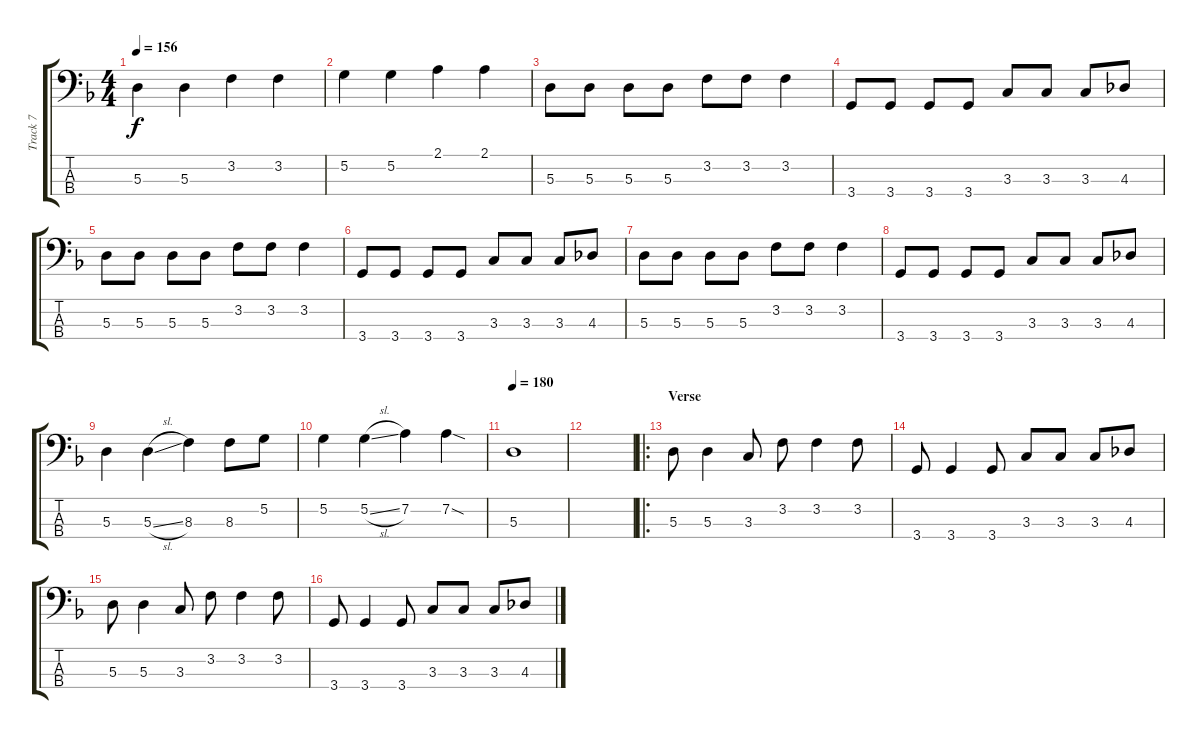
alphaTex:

\track ("Track 7" "Track 7") {instrument electricbasspick}
\staff {score tabs}
\tuning (G2 D2 A1 E1) {hide}
\ts (4 4)
\tempo 156
\clef f4
\ks f
5.3.4{dy f} 5.3.4 3.2.4 3.2.4 |
5.2.4 5.2.4 2.1.4 2.1.4 |
5.3.8 5.3.8 5.3.8 5.3.8 3.2.8 3.2.8 3.2.4 |
3.4.8 3.4.8 3.4.8 3.4.8 3.3.8 3.3.8 3.3.8 4.3.8 |
5.3.8 5.3.8 5.3.8 5.3.8 3.2.8 3.2.8 3.2.4 |
3.4.8 3.4.8 3.4.8 3.4.8 3.3.8 3.3.8 3.3.8 4.3.8 |
5.3.8 5.3.8 5.3.8 5.3.8 3.2.8 3.2.8 3.2.4 |
3.4.8 3.4.8 3.4.8 3.4.8 3.3.8 3.3.8 3.3.8 4.3.8 |
5.3.4 5.3{sl}.4 8.3.4 8.3.8 5.2.8 |
5.2.4 5.2{sl}.4 7.2.4 7.2{sod}.4 |
\tempo 180
5.3.1 |
|
\ro
\section ("" "Verse")
5.3.8 5.3.4 3.3.8 3.2.8 3.2.4 3.2.8 |
3.4.8 3.4.4 3.4.8 3.3.8 3.3.8 3.3.8 4.3.8 |
5.3.8 5.3.4 3.3.8 3.2.8 3.2.4 3.2.8 |
3.4.8 3.4.4 3.4.8 3.3.8 3.3.8 3.3.8 4.3.8
